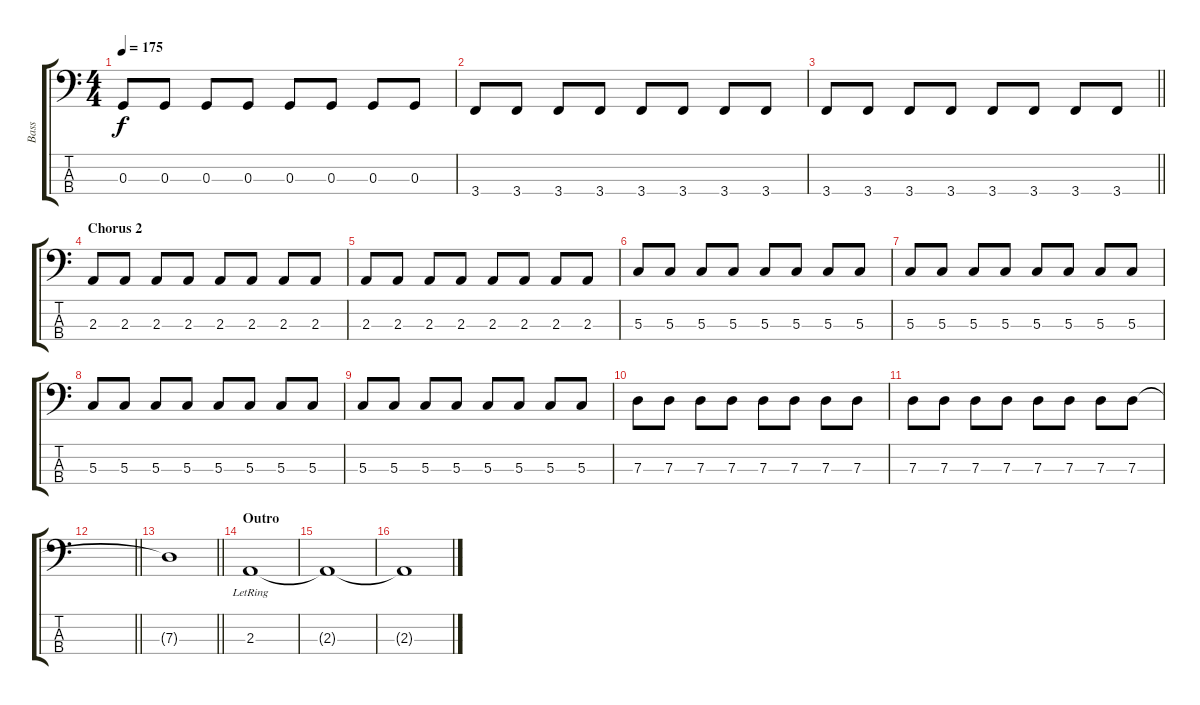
\track ("Bass" "Bass") {instrument electricbasspick}
\staff {score tabs}
\tuning (F2 C2 G1 D1) {hide}
\ts (4 4)
\tempo 175
\clef f4
\ks c
0.3.8{dy f} 0.3.8 0.3.8 0.3.8 0.3.8 0.3.8 0.3.8 0.3.8 |
3.4.8 3.4.8 3.4.8 3.4.8 3.4.8 3.4.8 3.4.8 3.4.8 |
\barLineRight lightlight
3.4.8 3.4.8 3.4.8 3.4.8 3.4.8 3.4.8 3.4.8 3.4.8 |
\section ("" "Chorus 2")
2.3.8 2.3.8 2.3.8 2.3.8 2.3.8 2.3.8 2.3.8 2.3.8 |
2.3.8 2.3.8 2.3.8 2.3.8 2.3.8 2.3.8 2.3.8 2.3.8 |
5.3.8 5.3.8 5.3.8 5.3.8 5.3.8 5.3.8 5.3.8 5.3.8 |
5.3.8 5.3.8 5.3.8 5.3.8 5.3.8 5.3.8 5.3.8 5.3.8 |
5.3.8 5.3.8 5.3.8 5.3.8 5.3.8 5.3.8 5.3.8 5.3.8 |
5.3.8 5.3.8 5.3.8 5.3.8 5.3.8 5.3.8 5.3.8 5.3.8 |
7.3.8 7.3.8 7.3.8 7.3.8 7.3.8 7.3.8 7.3.8 7.3.8 |
7.3.8 7.3.8 7.3.8 7.3.8 7.3.8 7.3.8 7.3.8 7.3.8 |
\barLineRight lightlight
|
\section ("" "")
\barLineRight lightlight
7.3{t}.1 |
\section ("" "Outro")
2.3{lr}.1 |
2.3{t}.1 |
2.3{t}.1
